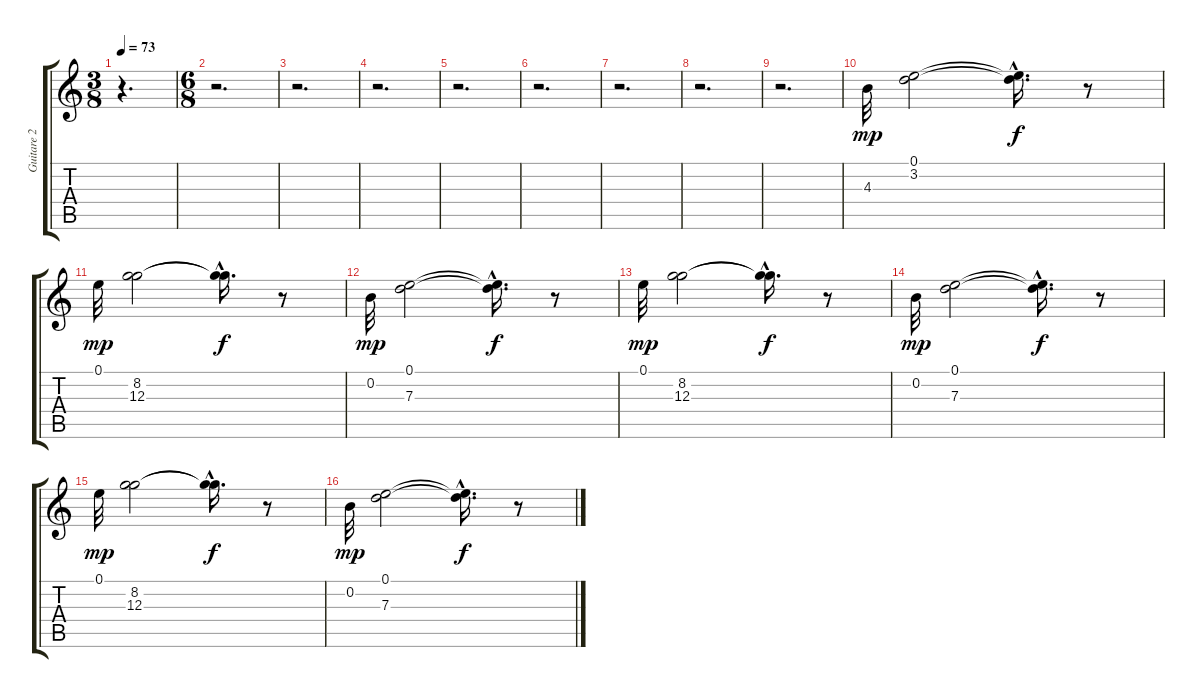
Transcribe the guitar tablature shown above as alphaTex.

\track ("Guitare 2" "Guitare 2") {instrument acousticguitarnylon}
\staff {score tabs}
\tuning (E4 B3 G3 D3 A2 E2) {hide}
\ts (3 8)
\tempo 73
\clef g2
\ks c
r.4{d dy mp instrument acousticguitarnylon} |
\ts (6 8)
r.2{d} |
r.2{d} |
r.2{d} |
r.2{d} |
r.2{d} |
r.2{d} |
r.2{d} |
r.2{d} |
4.3.32 (0.1 3.2).2 (0.1{hac t} 3.2{hac t}).16{d dy f} r.8 |
0.1.32{dy mp} (8.2 12.3).2 (8.2{hac t} 12.3{hac t}).16{d dy f} r.8 |
0.2.32{dy mp} (0.1 7.3).2 (0.1{hac t} 7.3{hac t}).16{d dy f} r.8 |
0.1.32{dy mp} (8.2 12.3).2 (8.2{hac t} 12.3{hac t}).16{d dy f} r.8 |
0.2.32{dy mp} (0.1 7.3).2 (0.1{hac t} 7.3{hac t}).16{d dy f} r.8 |
0.1.32{dy mp} (8.2 12.3).2 (8.2{hac t} 12.3{hac t}).16{d dy f} r.8 |
0.2.32{dy mp} (0.1 7.3).2 (0.1{hac t} 7.3{hac t}).16{d dy f} r.8
